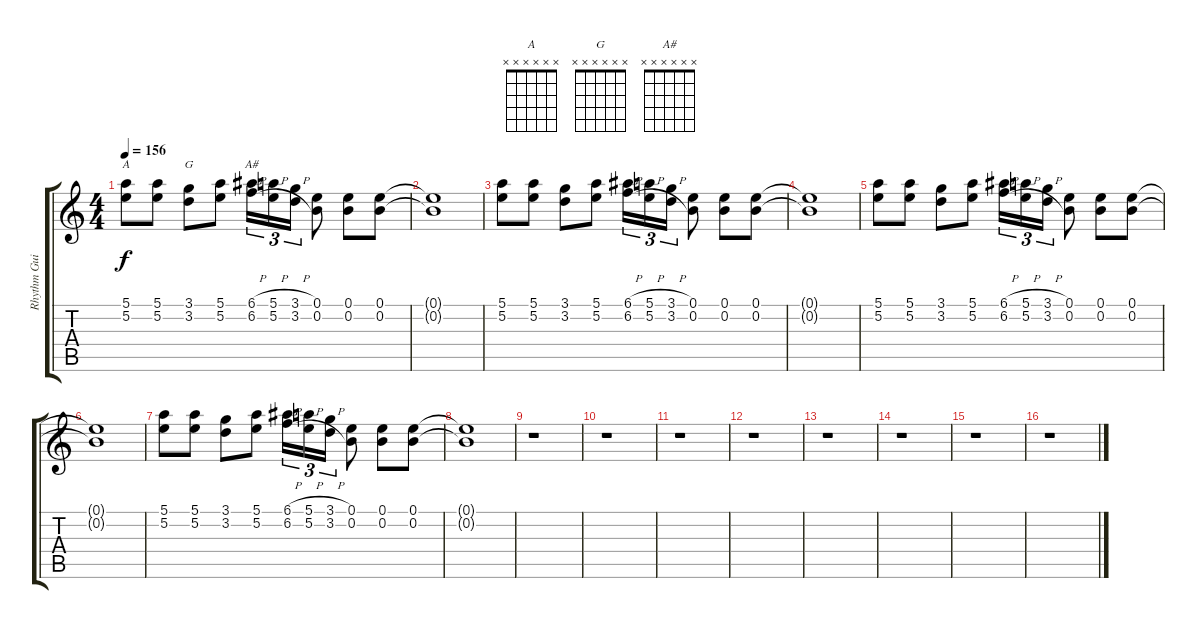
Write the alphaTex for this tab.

\track ("Rhythm Guitar: Izzy" "Rhythm Gui") {instrument overdrivenguitar}
\staff {score tabs}
\tuning (E4 B3 G3 D3 A2 E2) {hide}
\chord ("A" x x x x x x) {firstfret 0}
\chord ("G" x x x x x x) {firstfret 0}
\chord ("A#" x x x x x x) {firstfret 0}
\ts (4 4)
\tempo 156
\clef g2
\ks c
(5.1 5.2).8{ch "A" dy f} (5.1 5.2).8 (3.1 3.2).8{ch "G"} (5.1 5.2).8 (6.1{h} 6.2{h}).16{tu (3 2) ch "A#"} (5.1{h} 5.2{h}).16{tu (3 2)} (3.1{h} 3.2{h}).16{tu (3 2)} (0.1 0.2).8 (0.1 0.2).8 (0.1 0.2).8 |
(0.1{t} 0.2{t}).1 |
(5.1 5.2).8 (5.1 5.2).8 (3.1 3.2).8 (5.1 5.2).8 (6.1{h} 6.2{h}).16{tu (3 2)} (5.1{h} 5.2{h}).16{tu (3 2)} (3.1{h} 3.2{h}).16{tu (3 2)} (0.1 0.2).8 (0.1 0.2).8 (0.1 0.2).8 |
(0.1{t} 0.2{t}).1 |
(5.1 5.2).8 (5.1 5.2).8 (3.1 3.2).8 (5.1 5.2).8 (6.1{h} 6.2{h}).16{tu (3 2)} (5.1{h} 5.2{h}).16{tu (3 2)} (3.1{h} 3.2{h}).16{tu (3 2)} (0.1 0.2).8 (0.1 0.2).8 (0.1 0.2).8 |
(0.1{t} 0.2{t}).1 |
(5.1 5.2).8 (5.1 5.2).8 (3.1 3.2).8 (5.1 5.2).8 (6.1{h} 6.2{h}).16{tu (3 2)} (5.1{h} 5.2{h}).16{tu (3 2)} (3.1{h} 3.2{h}).16{tu (3 2)} (0.1 0.2).8 (0.1 0.2).8 (0.1 0.2).8 |
(0.1{t} 0.2{t}).1 |
r.1 |
r.1 |
r.1 |
r.1 |
r.1 |
r.1 |
r.1 |
r.1
